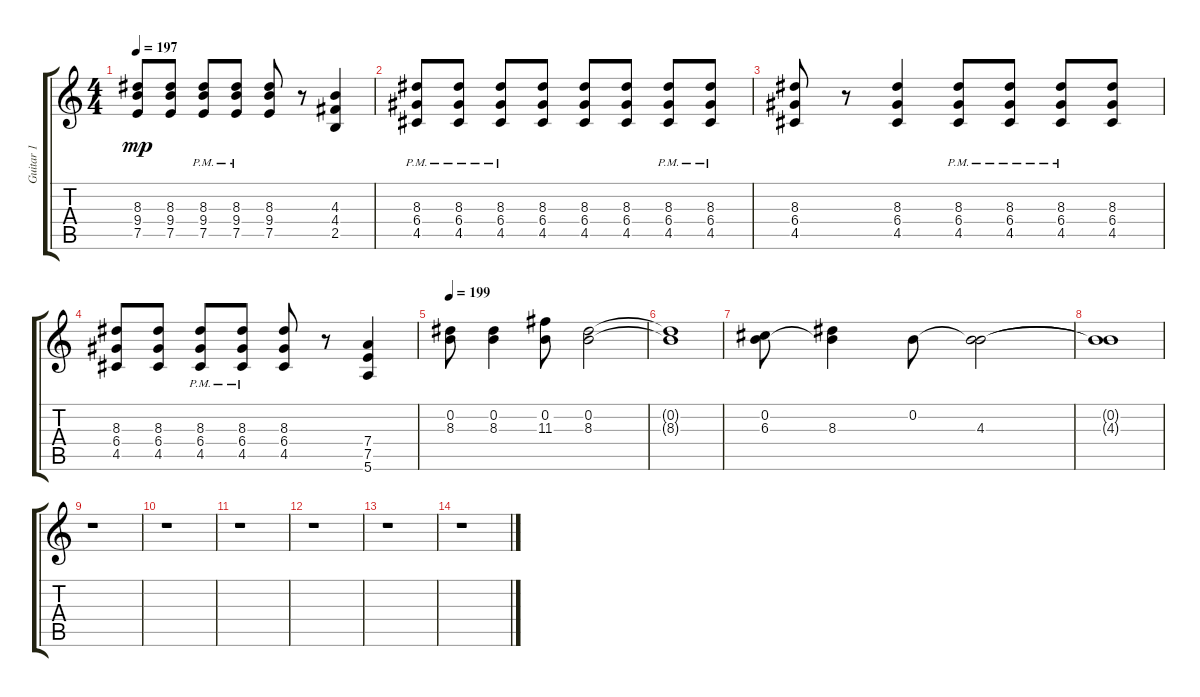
\track ("Guitar 1" "Guitar 1") {instrument distortionguitar}
\staff {score tabs}
\tuning (E4 B3 G3 D3 A2 E2) {hide}
\ts (4 4)
\tempo 197
\clef g2
\ks c
(8.3 9.4 7.5).8{dy mp} (8.3 9.4 7.5).8 (8.3{pm} 9.4{pm} 7.5{pm}).8 (8.3{pm} 9.4{pm} 7.5{pm}).8 (8.3 9.4 7.5).8 r.8 (4.3 4.4 2.5).4 |
(8.3{pm} 6.4{pm} 4.5{pm}).8 (8.3{pm} 6.4{pm} 4.5{pm}).8 (8.3{pm} 6.4{pm} 4.5{pm}).8 (8.3 6.4 4.5).8 (8.3 6.4 4.5).8 (8.3 6.4 4.5).8 (8.3{pm} 6.4{pm} 4.5{pm}).8 (8.3{pm} 6.4{pm} 4.5{pm}).8 |
(8.3 6.4 4.5).8 r.8 (8.3 6.4 4.5).4 (8.3{pm} 6.4{pm} 4.5{pm}).8 (8.3{pm} 6.4{pm} 4.5{pm}).8 (8.3{pm} 6.4{pm} 4.5{pm}).8 (8.3 6.4 4.5).8 |
(8.3 6.4 4.5).8 (8.3 6.4 4.5).8 (8.3{pm} 6.4{pm} 4.5{pm}).8 (8.3{pm} 6.4{pm} 4.5{pm}).8 (8.3 6.4 4.5).8 r.8 (7.4 7.5 5.6).4 |
\tempo 199
(0.2 8.3).8 (0.2 8.3).4 (0.2 11.3).8 (0.2 8.3).2 |
(0.2{t} 8.3{t}).1 |
(0.2 6.3).8 (0.2{t} 8.3).4 0.2.8 (0.2{t} 4.3).2 |
(0.2{t} 4.3{t}).1 |
r.1 |
r.1 |
r.1 |
r.1 |
r.1 |
r.1
